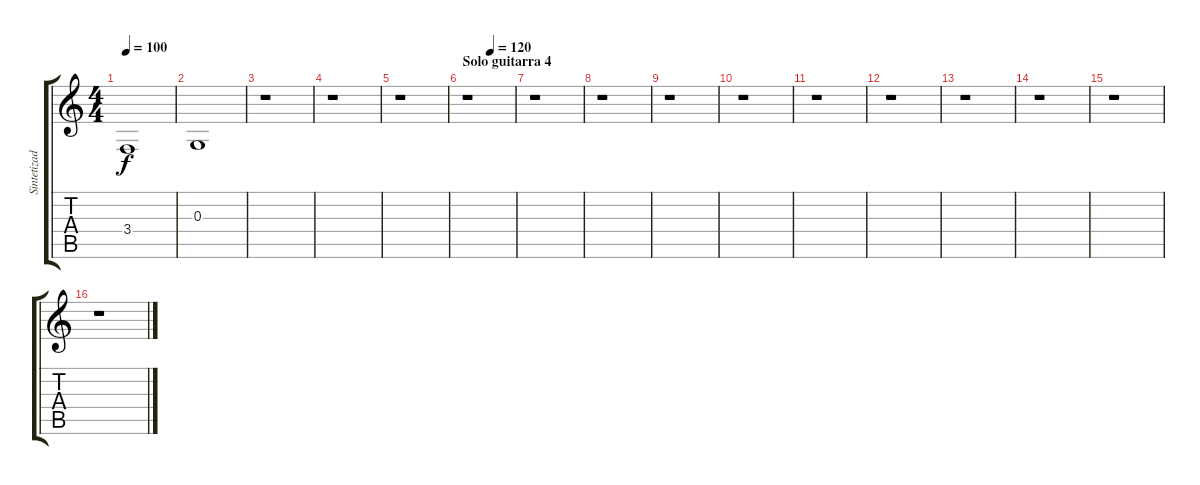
\track ("Sintetizador" "Sintetizad") {instrument choiraahs}
\staff {score tabs}
\tuning (E4 B3 G3 D3 A2 E2) {hide}
\ts (4 4)
\tempo 100
\clef g2
\ks c
3.4.1{dy f} |
0.3.1 |
r.1 |
r.1 |
r.1 |
\section ("" "Solo guitarra 4")
\tempo (120 0.5)
r.1 |
r.1 |
r.1 |
r.1 |
r.1 |
r.1 |
r.1 |
r.1 |
r.1 |
r.1 |
r.1
